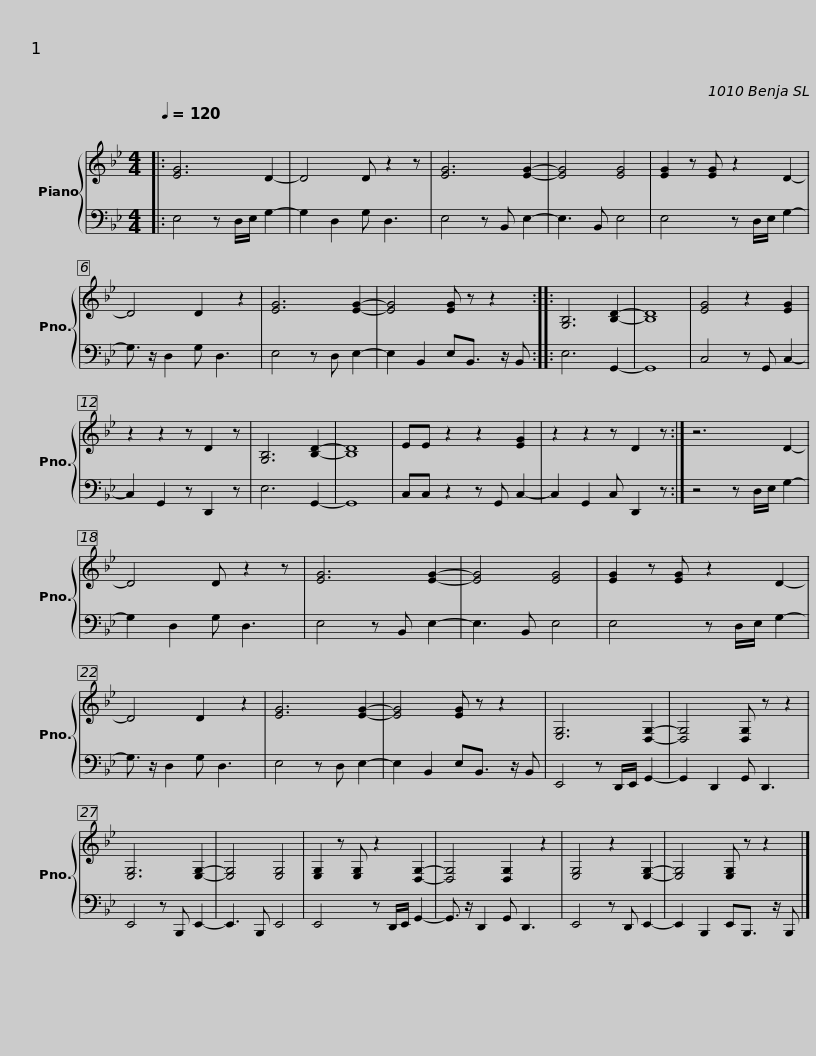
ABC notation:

X:1
%%score { 1 | 2 }
L:1/8
Q:1/4=120
M:4/4
I:linebreak $
K:Bb
V:1 treble
V:2 bass
V:1
|: [EG]6 D2- | D4 D z2 z | [EG]6 [EG]2- | [EG]4 [EG]4 | [EG]2 z [EG] z2 D2- | %5
 D4 D2 z2 | [EG]6 [EG]2- |$ [EG]4 [EG] z z2 :: [G,B,]6 [B,D]2- | [B,D]8 | %10
 [EG]4 z2 [EG]2 | z2 z2 z D2 z | [G,B,]6 [B,D]2- | [B,D]8 | EE z2 z2 [EG]2 |$ %15
 z2 z2 z D2 z :| z6 D2- | D4 D z2 z | [EG]6 [EG]2- | [EG]4 [EG]4 | %20
 [EG]2 z [EG] z2 D2- | D4 D2 z2 |$ [EG]6 [EG]2- | [EG]4 [EG] z z2 | [E,G,]6 [D,G,]2- | %25
 [D,G,]4 [D,G,] z z2 | [E,G,]6 [E,G,]2- | [E,G,]4 [E,G,]4 | [E,G,]2 z [E,G,] z2 [D,G,]2- |$ [D,G,]4 [D,G,]2 z2 | %30
 [E,G,]4 z2 [E,G,]2- | [E,G,]4 [E,G,] z z2 |] %32
V:2
|: E,4 z D,/E,/ G,2- | G,2 D,2 G, D,3 | E,4 z B,, E,2- | E,3 B,, E,4 | E,4 z D,/E,/ G,2- | %5
 G,3/2 z/ D,2 G, D,3 | E,4 z D, E,2- |$ E,2 B,,2 E,B,,3/2 z/ B,, :: E,6 G,,2- | G,,8 | %10
 C,4 z G,, C,2- | C,2 G,,2 z D,,2 z | E,6 G,,2- | G,,8 | C,C, z2 z G,, C,2- |$ %15
 C,2 G,,2 C, D,,2 z :| z4 z D,/E,/ G,2- | G,2 D,2 G, D,3 | E,4 z B,, E,2- | E,3 B,, E,4 | %20
 E,4 z D,/E,/ G,2- | G,3/2 z/ D,2 G, D,3 |$ E,4 z D, E,2- | E,2 B,,2 E,B,,3/2 z/ B,, | E,,4 z D,,/E,,/ G,,2- | %25
 G,,2 D,,2 G,, D,,3 | E,,4 z B,,, E,,2- | E,,3 B,,, E,,4 | E,,4 z D,,/E,,/ G,,2- |$ G,,3/2 z/ D,,2 G,, D,,3 | %30
 E,,4 z D,, E,,2- | E,,2 B,,,2 E,,B,,,3/2 z/ B,,, |] %32
